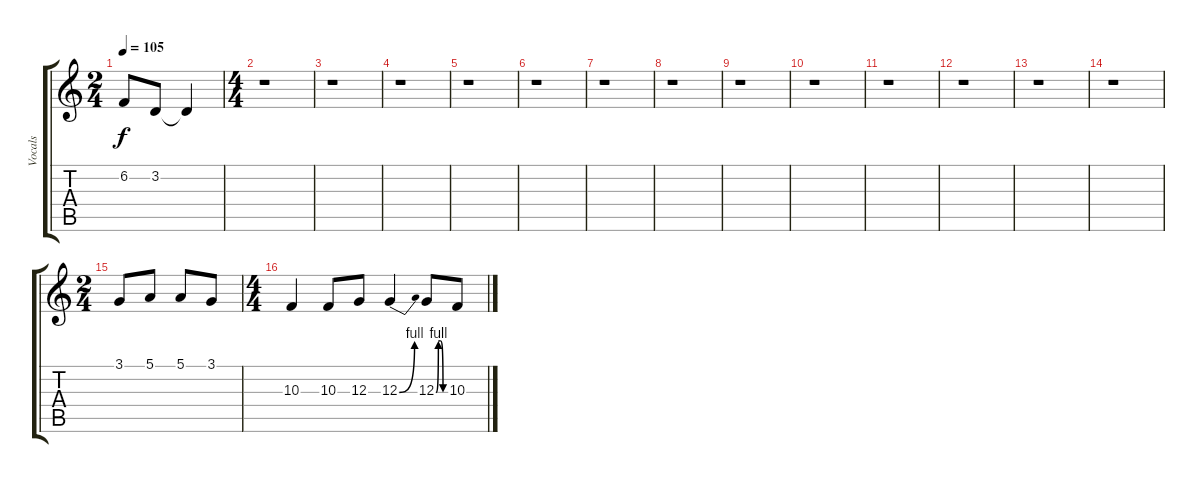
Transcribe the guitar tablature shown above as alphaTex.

\track ("Vocals" "Vocals") {instrument voiceoohs}
\staff {score tabs}
\tuning (E4 B3 G3 D3 A2 E2) {hide}
\ts (2 4)
\tempo 105
\clef g2
\ks c
6.2.8{dy f} 3.2.8 3.2{t}.4 |
\ts (4 4)
r.1 |
r.1 |
r.1 |
r.1 |
r.1 |
r.1 |
r.1 |
r.1 |
r.1 |
r.1 |
r.1 |
r.1 |
r.1 |
\ts (2 4)
3.1.8 5.1.8 5.1.8 3.1.8 |
\ts (4 4)
10.3.4 10.3.8 12.3.8 12.3{be (bend 0 0 60 4)}.4 12.3{be (custom 0 0 15 4 30 4 45 0 60 0)}.8 10.3.8
